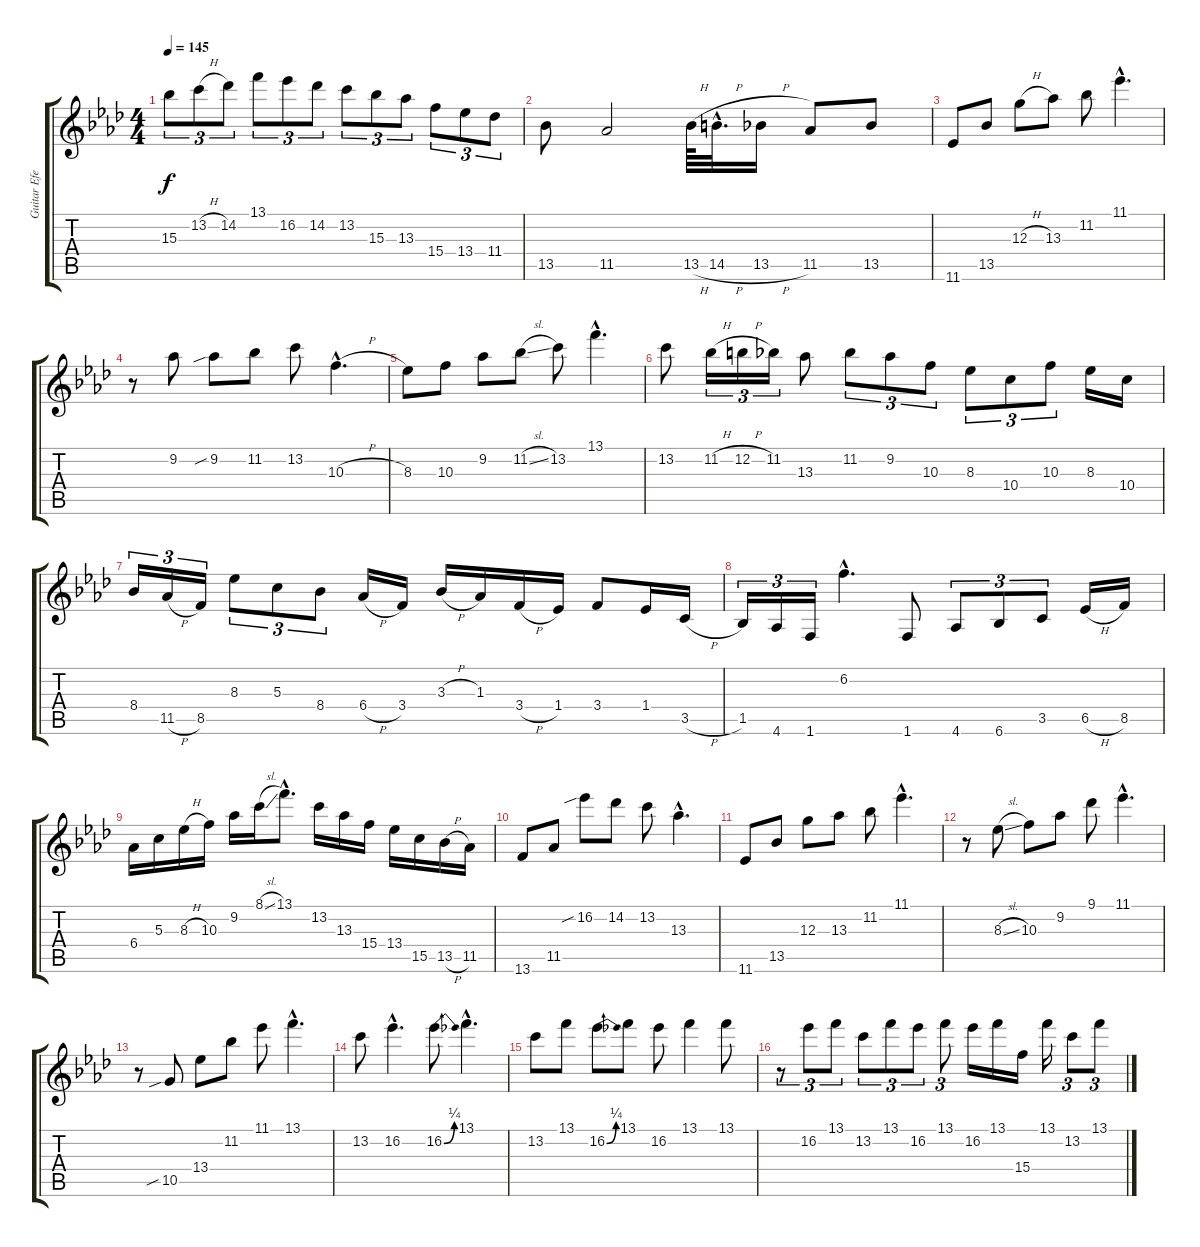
\track ("Guitar Efects" "Guitar Efe") {instrument electricguitarjazz}
\staff {score tabs}
\tuning (E4 B3 G3 D3 A2 E2) {hide}
\ts (4 4)
\tempo 145
\clef g2
\ks ab
15.3.8{tu (3 2) dy f} 13.2{h}.8{tu (3 2)} 14.2.8{tu (3 2)} 13.1.8{tu (3 2)} 16.2.8{tu (3 2)} 14.2.8{tu (3 2)} 13.2.8{tu (3 2)} 15.3.8{tu (3 2)} 13.3.8{tu (3 2)} 15.4.8{tu (3 2)} 13.4.8{tu (3 2)} 11.4.8{tu (3 2)} |
13.5.8 11.5.2 13.5{h}.64 14.5{h hac}.32{d} 13.5{h}.16 11.5.8 13.5.8 |
11.6.8 13.5.8 12.3{h}.8 13.3.8 11.2.8 11.1{hac}.4{d} |
r.8 9.2.8 9.2{sib}.8 11.2.8 13.2.8 10.3{h hac}.4{d} |
8.3.8 10.3.8 9.2.8 11.2{sl}.8 13.2.8 13.1{hac}.4{d} |
13.2.8 11.2{h}.16{tu (3 2)} 12.2{h}.16{tu (3 2)} 11.2.16{tu (3 2)} 13.3.8 11.2.8{tu (3 2)} 9.2.8{tu (3 2)} 10.3.8{tu (3 2)} 8.3.8{tu (3 2)} 10.4.8{tu (3 2)} 10.3.8{tu (3 2)} 8.3.16 10.4.16 |
8.4.16{tu (3 2)} 11.5{h}.16{tu (3 2)} 8.5.16{tu (3 2)} 8.3.8{tu (3 2)} 5.3.8{tu (3 2)} 8.4.8{tu (3 2)} 6.4{h}.16 3.4.16 3.3{h}.16 1.3.16 3.4{h}.16 1.4.16 3.4.8 1.4.16 3.5{h}.16 |
1.5.16{tu (3 2)} 4.6.16{tu (3 2)} 1.6.16{tu (3 2)} 6.2{hac}.4{d} 1.6.8 4.6.8{tu (3 2)} 6.6.8{tu (3 2)} 3.5.8{tu (3 2)} 6.5{h}.16 8.5.16 |
6.4.16 5.3.16 8.3{h}.16 10.3.16 9.2.16 8.1{sl}.16 13.1{hac}.8{d} 13.2.16 13.3.16 15.4.16 13.4.16 15.5.16 13.5{h}.16 11.5.16 |
13.6.8 11.5.8 16.2{sib}.8 14.2.8 13.2.8 13.3{hac}.4{d} |
11.6.8 13.5.8 12.3.8 13.3.8 11.2.8 11.1{hac}.4{d} |
r.8 8.3{sl}.8 10.3.8 9.2.8 9.1.8 11.1{hac}.4{d} |
r.8 10.5{sib}.8 13.4.8 11.2.8 11.1.8 13.1{hac}.4{d} |
13.2.8 16.2{hac}.4{d} 16.2{be (bend 0 0 60 1)}.8 13.1{hac}.4{d} |
13.2.8 13.1.8 16.2{be (bend 0 0 60 1)}.8 13.1.8 16.2.8 13.1.4 13.1.8 |
r.8{tu (3 2)} 16.2.8{tu (3 2)} 13.1.8{tu (3 2)} 13.2.8{tu (3 2)} 13.1.8{tu (3 2)} 16.2.8{tu (3 2)} 13.1.8{tu (3 2)} 16.2.16 13.1.16 15.4.16 13.1.16 13.2.8{tu (3 2)} 13.1.8{tu (3 2)}
